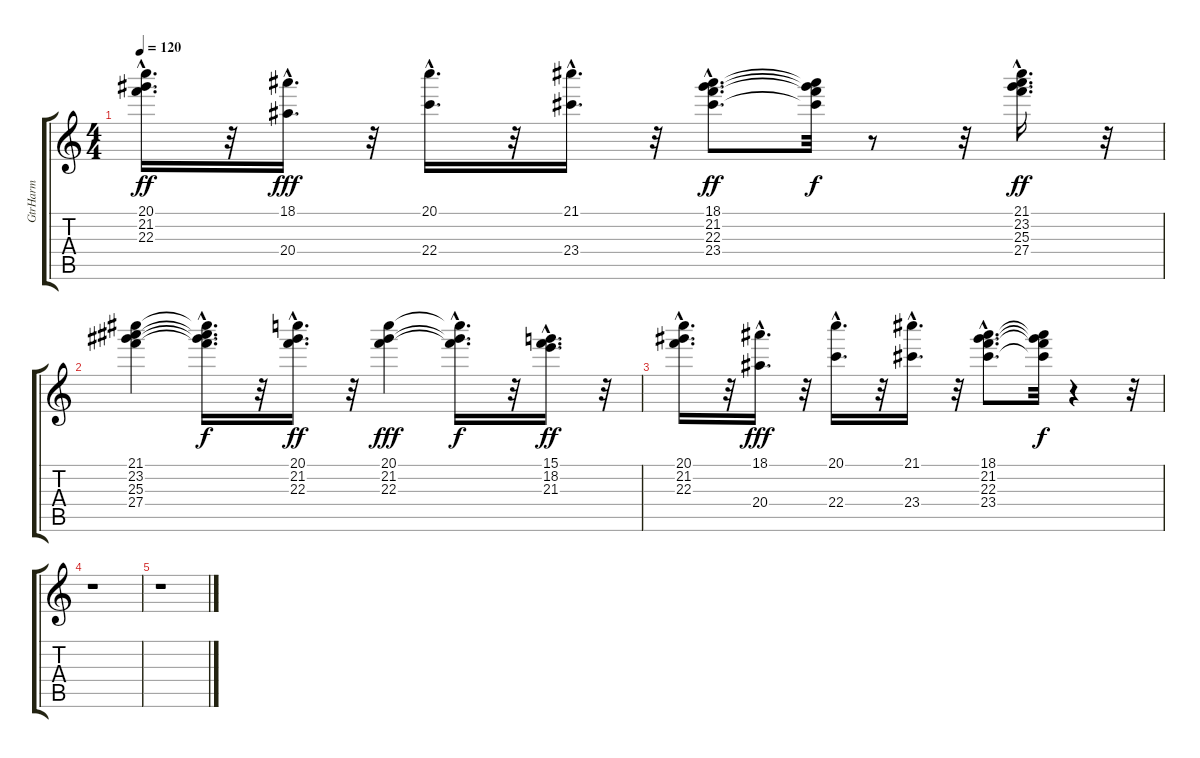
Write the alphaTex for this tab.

\track ("GtrHarm" "GtrHarm") {instrument guitarharmonics}
\staff {score tabs}
\tuning (E4 B3 G3 D3 A2 E2) {hide}
\ts (4 4)
\tempo 120
\clef g2
\ks c
(20.1{hac} 21.2{hac} 22.3{hac}).16{d dy ff} r.32 (18.1{hac} 20.4{hac}).16{d dy fff} r.32 (20.1{hac} 22.4{hac}).16{d} r.32 (21.1{hac} 23.4{hac}).16{d} r.32 (18.1{hac} 21.2{hac} 22.3{hac} 23.4{hac}).8{d dy ff} (18.1{t} 21.2{t} 22.3{t} 23.4{t}).32{dy f} r.8 r.32 (21.1{hac} 23.2{hac} 25.3{hac} 27.4{hac}).16{d dy ff} r.32 |
(21.1 23.2 25.3 27.4).4 (21.1{hac t} 23.2{hac t} 25.3{hac t} 27.4{hac t}).16{d dy f} r.32 (20.1{hac} 21.2{hac} 22.3{hac}).16{d dy ff} r.32 (20.1 21.2 22.3).4{dy fff} (20.1{hac t} 21.2{hac t} 22.3{hac t}).16{d dy f} r.32 (15.1{hac} 18.2{hac} 21.3{hac}).16{d dy ff} r.32 |
(20.1{hac} 21.2{hac} 22.3{hac}).16{d} r.32 (18.1{hac} 20.4{hac}).16{d dy fff} r.32 (20.1{hac} 22.4{hac}).16{d} r.32 (21.1{hac} 23.4{hac}).16{d} r.32 (18.1{hac} 21.2{hac} 22.3{hac} 23.4{hac}).8{d} (18.1{t} 21.2{t} 22.3{t} 23.4{t}).32{dy f} r.4 r.32 |
r.1 |
r.1
